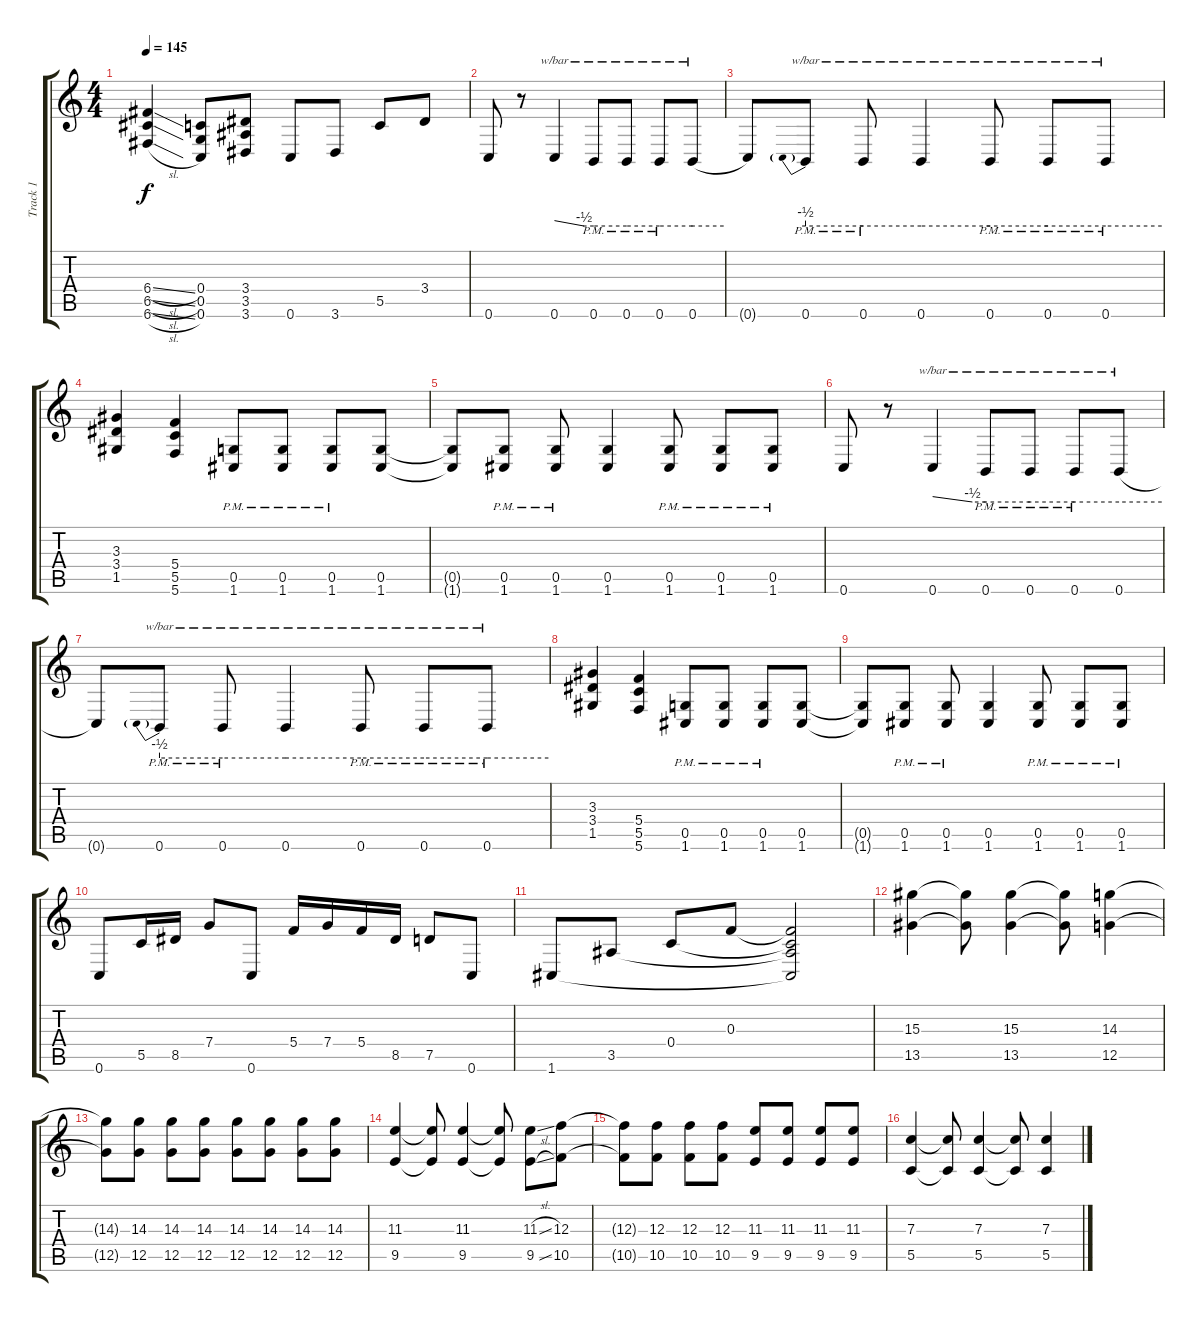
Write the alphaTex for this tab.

\track ("Track 1" "Track 1") {instrument distortionguitar}
\staff {score tabs}
\tuning (D4 A3 F3 C3 G2 C2) {hide}
\ts (4 4)
\tempo 145
\clef g2
\ks c
(6.4{sl} 6.5{sl} 6.6{sl}).4{dy f} (0.4 0.5 0.6).8 (3.4 3.5 3.6).8 0.6.8 3.6.8 5.5.8 3.4.8 |
0.6.8 r.8 0.6.4{tbe (custom default 0 0 45 -2 60 -2)} 0.6{pm}.8{tbe (hold default 0 -2 60 -2)} 0.6{pm}.8{tbe (hold default 0 -2 60 -2)} 0.6{pm}.8{tbe (hold default 0 -2 60 -2)} 0.6.8{tbe (hold default 0 -2 60 -2)} |
0.6{t}.8 0.6{pm}.8{tbe (predive default 0 -2 60 -2)} 0.6{pm}.8{tbe (hold default 0 -2 60 -2)} 0.6.4{tbe (hold default 0 -2 60 -2)} 0.6{pm}.8{tbe (hold default 0 -2 60 -2)} 0.6{pm}.8{tbe (hold default 0 -2 60 -2)} 0.6{pm}.8{tbe (hold default 0 -2 60 -2)} |
(3.3 3.4 1.5).4 (5.4 5.5 5.6).4 (0.5{pm} 1.6{pm}).8 (0.5{pm} 1.6{pm}).8 (0.5{pm} 1.6{pm}).8 (0.5 1.6).8 |
(0.5{t} 1.6{t}).8 (0.5{pm} 1.6{pm}).8 (0.5{pm} 1.6{pm}).8 (0.5 1.6).4 (0.5{pm} 1.6{pm}).8 (0.5{pm} 1.6{pm}).8 (0.5{pm} 1.6{pm}).8 |
0.6.8 r.8 0.6.4{tbe (custom default 0 0 45 -2 60 -2)} 0.6{pm}.8{tbe (hold default 0 -2 60 -2)} 0.6{pm}.8{tbe (hold default 0 -2 60 -2)} 0.6{pm}.8{tbe (hold default 0 -2 60 -2)} 0.6.8{tbe (hold default 0 -2 60 -2)} |
0.6{t}.8 0.6{pm}.8{tbe (predive default 0 -2 60 -2)} 0.6{pm}.8{tbe (hold default 0 -2 60 -2)} 0.6.4{tbe (hold default 0 -2 60 -2)} 0.6{pm}.8{tbe (hold default 0 -2 60 -2)} 0.6{pm}.8{tbe (hold default 0 -2 60 -2)} 0.6{pm}.8{tbe (hold default 0 -2 60 -2)} |
(3.3 3.4 1.5).4 (5.4 5.5 5.6).4 (0.5{pm} 1.6{pm}).8 (0.5{pm} 1.6{pm}).8 (0.5{pm} 1.6{pm}).8 (0.5 1.6).8 |
(0.5{t} 1.6{t}).8 (0.5{pm} 1.6{pm}).8 (0.5{pm} 1.6{pm}).8 (0.5 1.6).4 (0.5{pm} 1.6{pm}).8 (0.5{pm} 1.6{pm}).8 (0.5{pm} 1.6{pm}).8 |
0.6.8 5.5.16 8.5.16 7.4.8 0.6.8 5.4.16 7.4.16 5.4.16 8.5.16 7.5.8 0.6.8 |
1.6.8 3.5.8 0.4.8 0.3.8 (0.3{t} 0.4{t} 3.5{t} 1.6{t}).2 |
(15.3 13.5).4 (15.3{t} 13.5{t}).8 (15.3 13.5).4 (15.3{t} 13.5{t}).8 (14.3 12.5).4 |
(14.3{t} 12.5{t}).8 (14.3 12.5).8 (14.3 12.5).8 (14.3 12.5).8 (14.3 12.5).8 (14.3 12.5).8 (14.3 12.5).8 (14.3 12.5).8 |
(11.3 9.5).4 (11.3{t} 9.5{t}).8 (11.3 9.5).4 (11.3{t} 9.5{t}).8 (11.3{sl} 9.5{sl}).8 (12.3 10.5).8 |
(12.3{t} 10.5{t}).8 (12.3 10.5).8 (12.3 10.5).8 (12.3 10.5).8 (11.3 9.5).8 (11.3 9.5).8 (11.3 9.5).8 (11.3 9.5).8 |
(7.3 5.5).4 (7.3{t} 5.5{t}).8 (7.3 5.5).4 (7.3{t} 5.5{t}).8 (7.3 5.5).4
